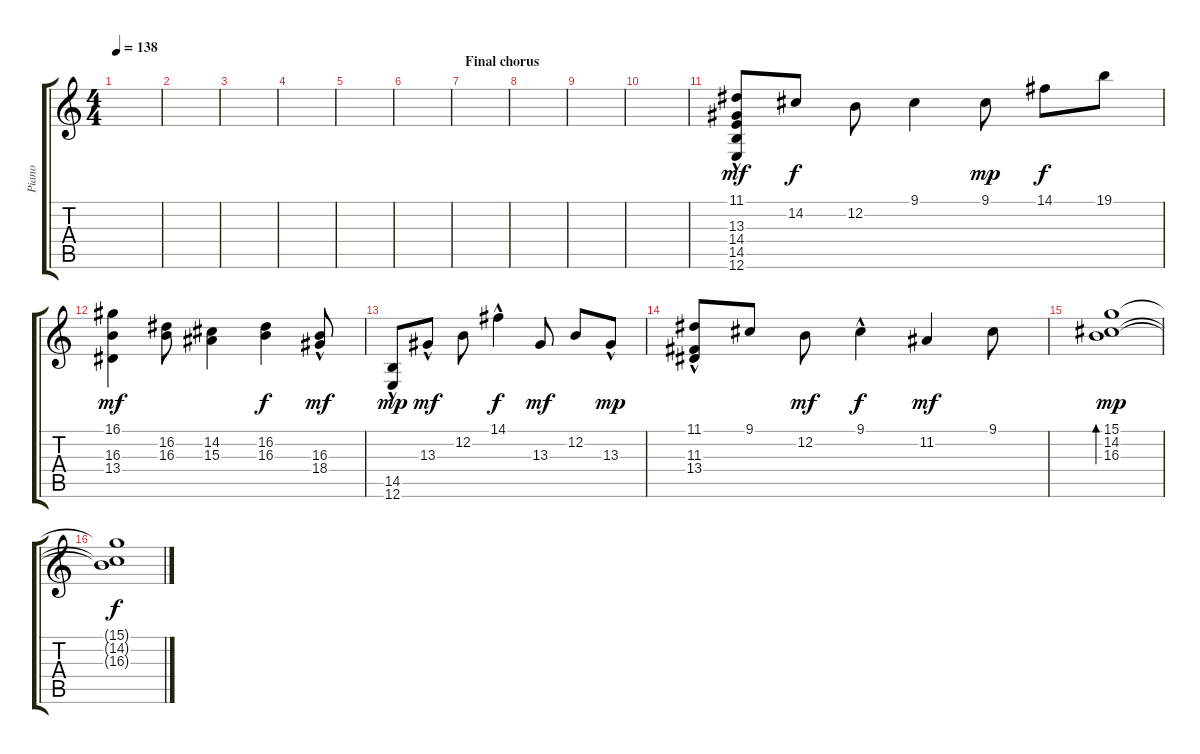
\track ("Piano" "Piano") {instrument brightacousticpiano}
\staff {score tabs}
\tuning (E4 B3 G3 D3 A2 E2) {hide}
\ts (4 4)
\tempo 138
\clef g2
\ks c
|
|
|
|
|
|
\section ("" "Final chorus")
|
|
|
|
(11.1 13.3{hac} 14.4{hac} 14.5{hac} 12.6{hac}).8{dy mf} 14.2.8{dy f} 12.2.8 9.1.4 9.1.8{dy mp} 14.1.8{dy f} 19.1.8 |
(16.1 16.3 13.4).4{dy mf} (16.2 16.3).8 (14.2 15.3).4 (16.2 16.3).4{dy f} (16.3{hac} 18.4).8{dy mf} |
(14.5{hac} 12.6{hac}).8{dy mp} 13.3{hac}.8{dy mf} 12.2.8 14.1{hac}.4{dy f} 13.3.8{dy mf} 12.2.8 13.3{hac}.8{dy mp} |
(11.1 11.3{hac} 13.4{hac}).8 9.1.8 12.2.8{dy mf} 9.1{hac}.4{dy f} 11.2.4{dy mf} 9.1.8 |
(15.1 14.2 16.3).1{bd 240 dy mp} |
(15.1{t} 14.2{t} 16.3{t}).1{dy f}
